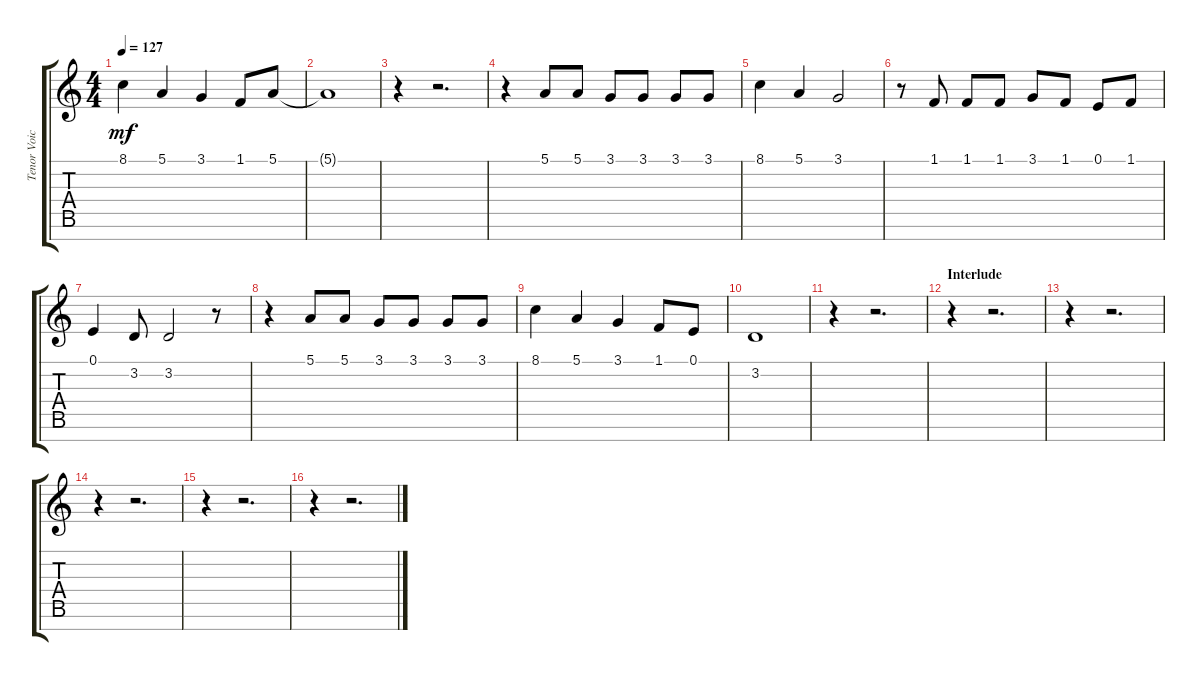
\track ("Tenor Voice" "Tenor Voic") {instrument cello}
\staff {score tabs}
\tuning (E4 B3 G3 D3 A2 E2 B1) {hide}
\ts (4 4)
\tempo 127
\clef g2
\ks c
8.1.4{dy mf} 5.1.4 3.1.4 1.1.8 5.1.8 |
5.1{t}.1 |
r.4 r.2{d} |
r.4 5.1.8 5.1.8 3.1.8 3.1.8 3.1.8 3.1.8 |
8.1.4 5.1.4 3.1.2 |
r.8 1.1.8 1.1.8 1.1.8 3.1.8 1.1.8 0.1.8 1.1.8 |
0.1.4 3.2.8 3.2.2 r.8 |
r.4 5.1.8 5.1.8 3.1.8 3.1.8 3.1.8 3.1.8 |
8.1.4 5.1.4 3.1.4 1.1.8 0.1.8 |
3.2.1 |
r.4 r.2{d} |
\section ("" "Interlude")
r.4 r.2{d} |
r.4 r.2{d} |
r.4 r.2{d} |
r.4 r.2{d} |
r.4 r.2{d}
